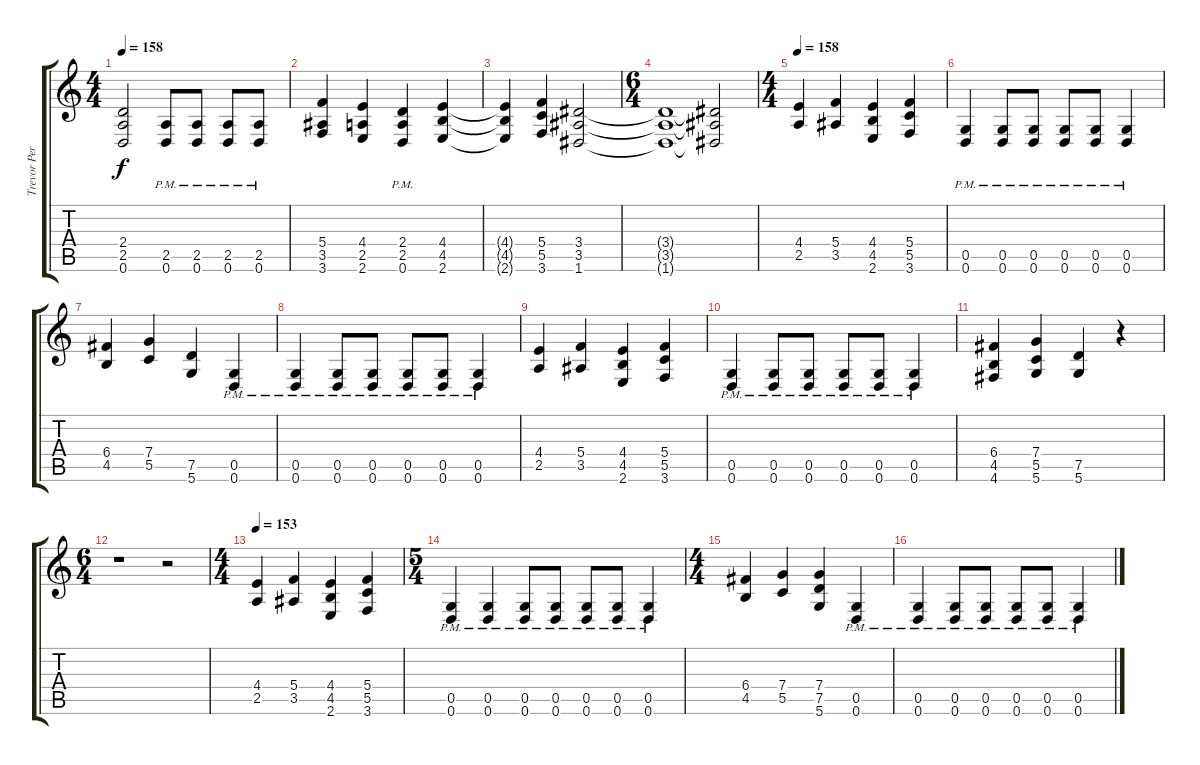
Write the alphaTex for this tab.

\track ("Trevor Peres (Rhythm)" "Trevor Per") {instrument distortionguitar}
\staff {score tabs}
\tuning (D4 A3 F3 C3 G2 D2) {hide}
\ts (4 4)
\tempo 158
\clef g2
\ks c
(2.4 2.5 0.6).2{dy f} (2.5{pm} 0.6).8 (2.5{pm} 0.6).8 (2.5{pm} 0.6).8 (2.5{pm} 0.6).8 |
(5.4 3.5 3.6).4 (4.4 2.5 2.6).4 (2.4 2.5{pm} 0.6).4 (4.4 4.5 2.6).4 |
(4.4{t} 4.5{t} 2.6{t}).4 (5.4 5.5 3.6).4 (3.4 3.5 1.6).2 |
\ts (6 4)
(3.4{t} 3.5{t} 1.6{t}).1 (3.4{t} 3.5{t} 1.6{t}).2 |
\ts (4 4)
\tempo 158
(4.4 2.5).4{volume 14} (5.4 3.5).4 (4.4 4.5 2.6).4 (5.4 5.5 3.6).4 |
(0.5{pm} 0.6).4 (0.5{pm} 0.6).8 (0.5{pm} 0.6).8 (0.5{pm} 0.6).8 (0.5{pm} 0.6).8 (0.5{pm} 0.6).4 |
(6.4 4.5).4 (7.4 5.5).4 (7.5 5.6).4 (0.5{pm} 0.6).4 |
(0.5{pm} 0.6).4 (0.5{pm} 0.6).8 (0.5{pm} 0.6).8 (0.5{pm} 0.6).8 (0.5{pm} 0.6).8 (0.5{pm} 0.6).4 |
(4.4 2.5).4 (5.4 3.5).4 (4.4 4.5 2.6).4 (5.4 5.5 3.6).4 |
(0.5{pm} 0.6).4 (0.5{pm} 0.6).8 (0.5{pm} 0.6).8 (0.5{pm} 0.6).8 (0.5{pm} 0.6).8 (0.5{pm} 0.6).4 |
(6.4 4.5 4.6).4{volume 16} (7.4 5.5 5.6).4 (7.5 5.6).4 r.4 |
\ts (6 4)
r.1 r.2 |
\ts (4 4)
\tempo 153
(4.4 2.5).4 (5.4 3.5).4 (4.4 4.5 2.6).4 (5.4 5.5 3.6).4 |
\ts (5 4)
(0.5{pm} 0.6).4 (0.5{pm} 0.6).4 (0.5{pm} 0.6).8 (0.5{pm} 0.6).8 (0.5{pm} 0.6).8 (0.5{pm} 0.6).8 (0.5{pm} 0.6).4 |
\ts (4 4)
(6.4 4.5).4 (7.4 5.5).4 (7.4 7.5 5.6).4 (0.5{pm} 0.6).4 |
(0.5{pm} 0.6).4 (0.5{pm} 0.6).8 (0.5{pm} 0.6).8 (0.5{pm} 0.6).8 (0.5{pm} 0.6).8 (0.5{pm} 0.6).4
